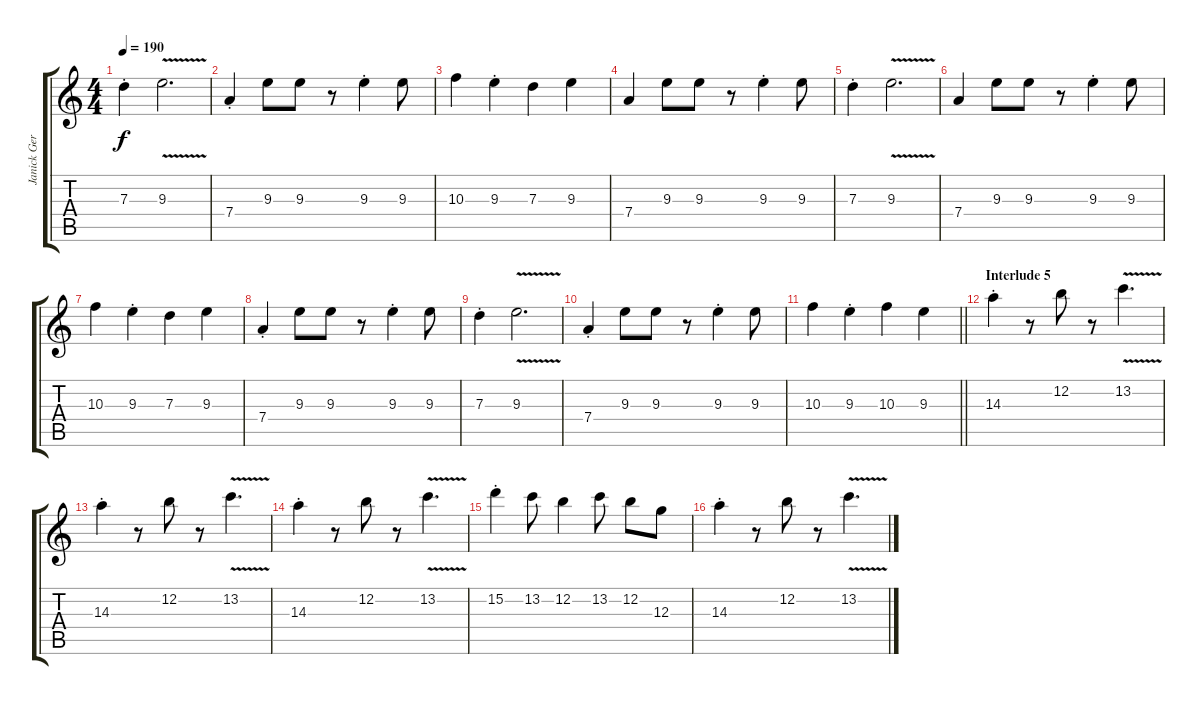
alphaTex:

\track ("Janick Gers" "Janick Ger") {instrument overdrivenguitar}
\staff {score tabs}
\tuning (E4 B3 G3 D3 A2 E2) {hide}
\ts (4 4)
\tempo 190
\clef g2
\ks c
7.3{st}.4{dy f} 9.3{v}.2{d} |
7.4{st}.4 9.3.8 9.3.8 r.8 9.3{st}.4 9.3.8 |
10.3.4 9.3{st}.4 7.3.4 9.3.4 |
7.4.4 9.3.8 9.3.8 r.8 9.3{st}.4 9.3.8 |
7.3{st}.4 9.3{v}.2{d} |
7.4.4 9.3.8 9.3.8 r.8 9.3{st}.4 9.3.8 |
10.3.4 9.3{st}.4 7.3.4 9.3.4 |
7.4{st}.4 9.3.8 9.3.8 r.8 9.3{st}.4 9.3.8 |
7.3{st}.4 9.3{v}.2{d} |
7.4{st}.4 9.3.8 9.3.8 r.8 9.3{st}.4 9.3.8 |
\barLineRight lightlight
10.3.4 9.3{st}.4 10.3.4 9.3.4 |
\section ("" "Interlude 5")
14.3{st}.4 r.8 12.2.8 r.8 13.2{v}.4{d} |
14.3{st}.4 r.8 12.2.8 r.8 13.2{v}.4{d} |
14.3{st}.4 r.8 12.2.8 r.8 13.2{v}.4{d} |
15.2{st}.4 13.2.8 12.2.4 13.2.8 12.2.8 12.3.8 |
14.3{st}.4 r.8 12.2.8 r.8 13.2{v}.4{d}
